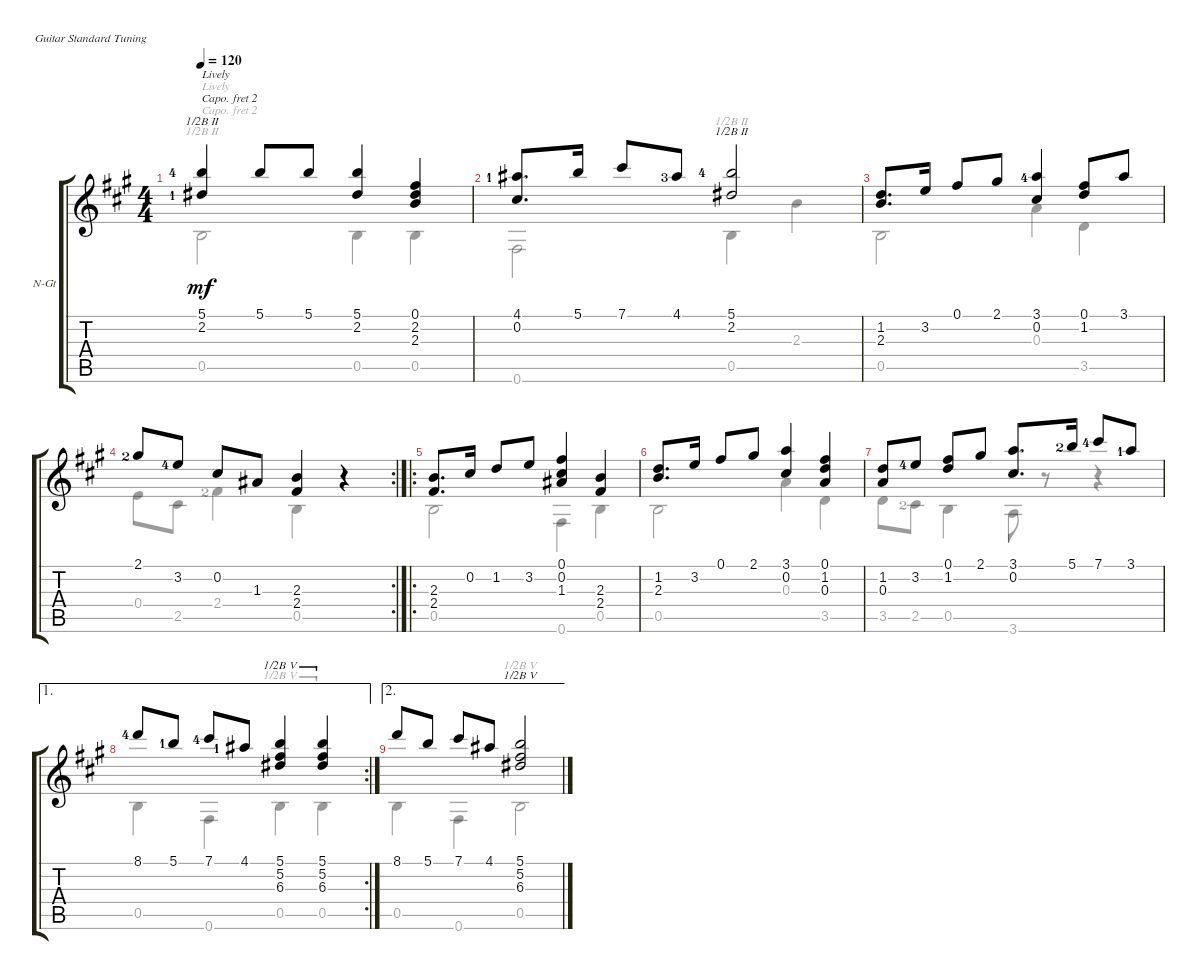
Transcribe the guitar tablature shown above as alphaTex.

\defaultSystemsLayout 4
\bracketExtendMode groupsimilarinstruments
\firstSystemTrackNameOrientation horizontal
\otherSystemsTrackNameOrientation horizontal
\track ("Nylon Guitar" "N-Gt") {instrument acousticguitarnylon}
\staff {score tabs}
\capo 2
\tuning (E4 B3 G3 D3 A2 E2)
\voice
\ts (4 4)
\tempo 120
\clef g2
\ks a
(5.1{lf 5} 2.2{lf 2}).4{txt "Lively" dy mf instrument acousticguitarnylon barre (2 half)} 5.1.8 5.1.8 (5.1 2.2).4 (2.2 0.1 2.3).4 |
(4.1{lf 2} 0.2).8{d} 5.1.16 7.1.8 4.1{lf 4}.8 (5.1{lf 5} 2.2).2{barre (2 half)} |
(1.2 2.3).8{d} 3.2.16 0.1.8 2.1.8 (3.1{lf 5} 0.2).4 (0.1 1.2).8 3.1.8 |
\rc 2
2.1{lf 3}.8 3.2{lf 5}.8 0.2.8 1.3.8 (2.3 2.4).4 r.4 |
\ro
(2.3 2.4).8{d} 0.2.16 1.2.8 3.2.8 (0.1 0.2 1.3).4 (2.3 2.4).4 |
(1.2 2.3).8{d} 3.2.16 0.1.8 2.1.8 (3.1 0.2).4 (0.1 1.2 0.3).4 |
(1.2 0.3).8 3.2{lf 5}.8 (0.1 1.2).8 2.1.8 (3.1 0.2).8{d} 5.1{lf 3}.16 7.1{lf 5}.8 3.1{lf 2}.8 |
\ae 1
\rc 2
8.1{lf 5}.8 5.1{lf 2}.8 7.1{lf 5}.8 4.1{lf 2}.8 (5.1 5.2 6.3).4{barre (5 half)} (6.3 5.2 5.1).4{barre (5 half)} |
\ae 2
8.1.8 5.1.8 7.1.8 4.1.8 (5.1 5.2 6.3).2{barre (5 half)}
\voice
\clef g2
\ottava regular
\simile none
\ks a
0.5.2{txt "Lively" dy mf barre (2 half)} 0.5.4 0.5.4 |
0.6.2 0.5.4{barre (2 half)} 2.3.4 |
0.5.2 0.3.4 3.5.4 |
0.4.8 2.5.8 2.4{lf 3}.4 0.5.4 r.4 |
0.5.2 0.6.4 0.5.4 |
0.5.2 0.3.4 3.5.4 |
3.5.8 2.5{lf 3}.8 0.5.4 3.6.8 r.8 r.4 |
0.5.4 0.6.4 0.5.4{barre (5 half)} 0.5.4{barre (5 half)} |
0.5.4 0.6.4 0.5.2{barre (5 half)}
